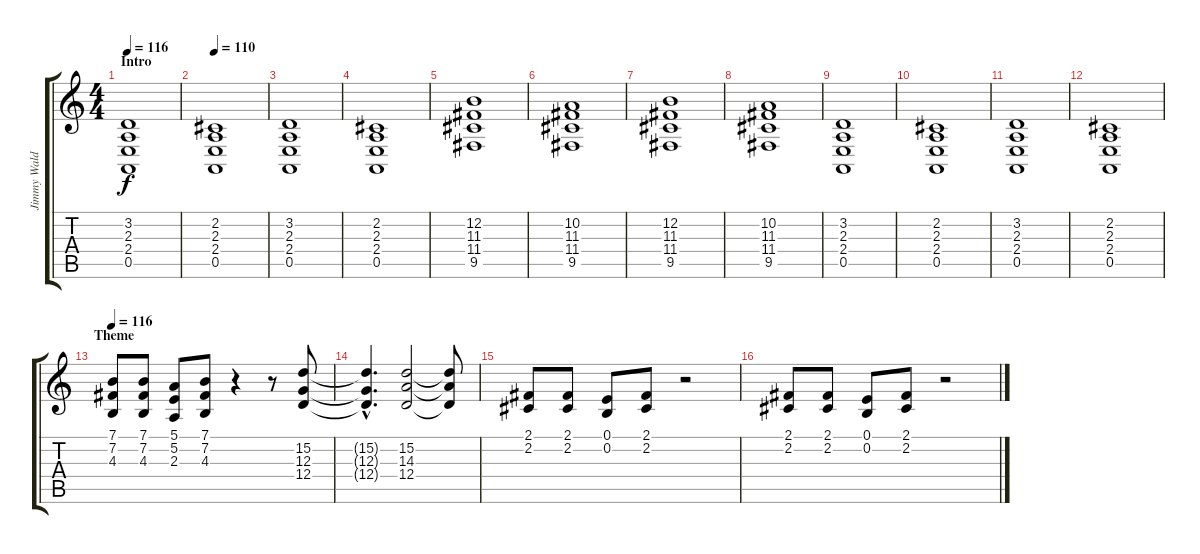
\track ("Jimmy Waldo" "Jimmy Wald") {instrument synthstrings1}
\staff {score tabs}
\tuning (E4 B3 G3 D3 A2 E2) {hide}
\ts (4 4)
\section ("" "Intro")
\tempo 116
\tempo 110
\tempo 116
\clef g2
\ks c
(3.2 2.3 2.4 0.5).1{dy f instrument synthstrings1} |
\tempo 110
(2.2 2.3 2.4 0.5).1 |
(3.2 2.3 2.4 0.5).1 |
(2.2 2.3 2.4 0.5).1 |
(12.2 11.3 11.4 9.5).1 |
(10.2 11.3 11.4 9.5).1 |
(12.2 11.3 11.4 9.5).1 |
(10.2 11.3 11.4 9.5).1 |
(3.2 2.3 2.4 0.5).1 |
(2.2 2.3 2.4 0.5).1 |
(3.2 2.3 2.4 0.5).1 |
(2.2 2.3 2.4 0.5).1 |
\section ("" "Theme")
\tempo 116
(7.1 7.2 4.3).8{instrument rockorgan} (7.1 7.2 4.3).8 (5.1 5.2 2.3).8 (7.1 7.2 4.3).8 r.4 r.8 (15.2 12.3 12.4).8 |
(15.2{hac t} 12.3{hac t} 12.4{hac t}).4{d} (15.2 14.3 12.4).2 (15.2{t} 14.3{t} 12.4{t}).8 |
(2.1 2.2).8 (2.1 2.2).8 (0.1 0.2).8 (2.1 2.2).8 r.2 |
(2.1 2.2).8 (2.1 2.2).8 (0.1 0.2).8 (2.1 2.2).8 r.2
